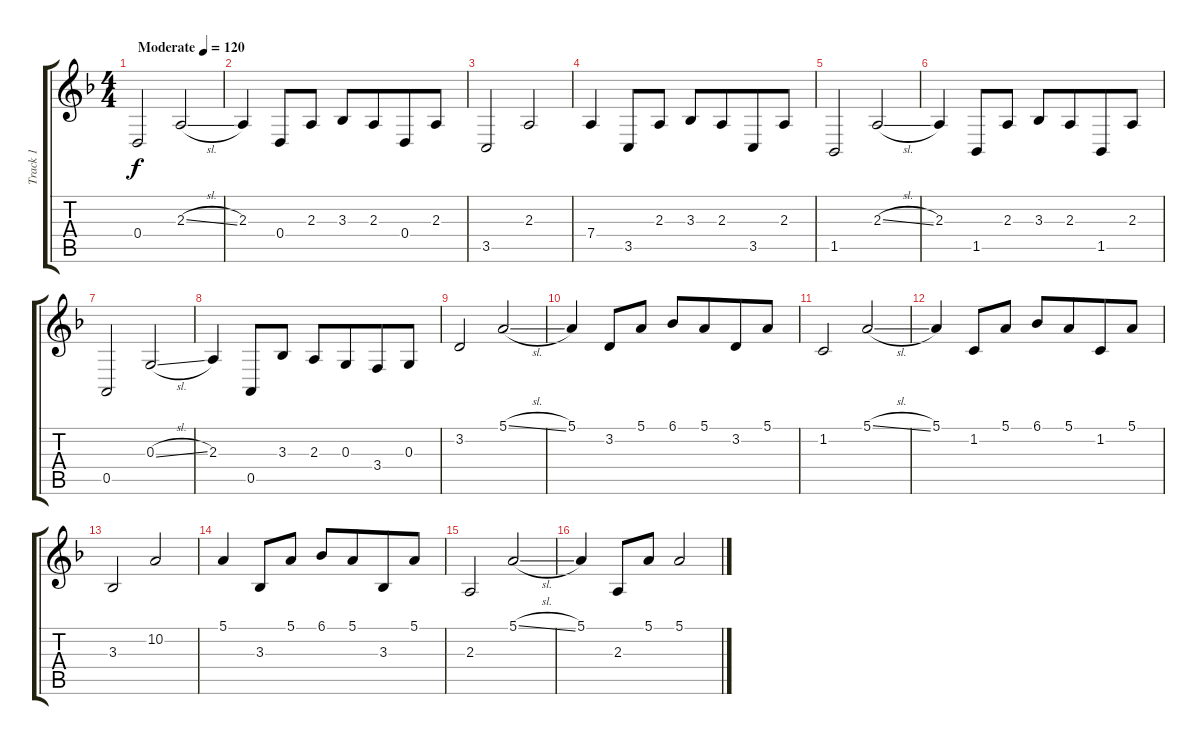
\track ("Track 1" "Track 1") {instrument violin}
\staff {score tabs}
\tuning (E4 B3 G3 D3 A2 E2) {hide}
\ts (4 4)
\tempo (120 "Moderate")
\clef g2
\ks f
0.4.2{dy f instrument violin} 2.3{sl}.2 |
2.3.4 0.4.8 2.3.8 3.3.8{beam Up} 2.3.8{beam Up beam merge} 0.4.8 2.3.8 |
3.5.2 2.3.2 |
7.4.4 3.5.8 2.3.8 3.3.8{beam Up beam merge} 2.3.8{beam merge} 3.5.8{beam merge} 2.3.8 |
1.5.2 2.3{sl}.2 |
2.3.4 1.5.8 2.3.8 3.3.8{beam Up} 2.3.8{beam Up beam merge} 1.5.8 2.3.8 |
0.5.2 0.3{sl}.2 |
2.3.4 0.5.8 3.3.8 2.3.8 0.3.8{beam merge} 3.4.8 0.3.8 |
3.2.2 5.1{sl}.2 |
5.1.4 3.2.8 5.1.8 6.1.8{beam merge} 5.1.8{beam merge} 3.2.8{beam merge} 5.1.8 |
1.2.2 5.1{sl}.2 |
5.1.4 1.2.8 5.1.8 6.1.8 5.1.8{beam merge} 1.2.8 5.1.8 |
3.3.2 10.2.2 |
5.1.4 3.3.8{beam Up beam merge} 5.1.8{beam Up} 6.1.8 5.1.8{beam merge} 3.3.8{beam merge} 5.1.8 |
2.3.2 5.1{sl}.2 |
5.1.4 2.3.8{beam Up beam merge} 5.1.8{beam Up} 5.1.2
